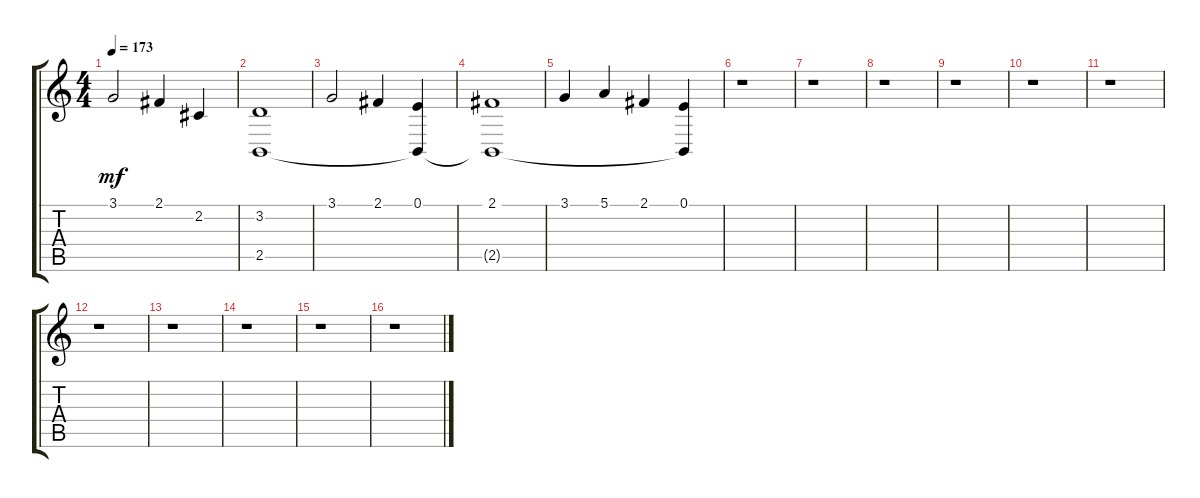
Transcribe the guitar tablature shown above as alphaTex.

\track "" {instrument choiraahs}
\staff {score tabs}
\tuning (E4 B3 G3 D3 A2 E2) {hide}
\ts (4 4)
\tempo 173
\clef g2
\ks c
3.1.2{dy mf} 2.1.4 2.2.4 |
(3.2 2.5{t}).1 |
3.1.2 2.1.4 (0.1 2.5{t}).4 |
(2.1 2.5{t}).1 |
3.1.4 5.1.4 2.1.4 (0.1 2.5{t}).4 |
r.1 |
r.1 |
r.1 |
r.1 |
r.1 |
r.1 |
r.1 |
r.1 |
r.1 |
r.1 |
r.1
